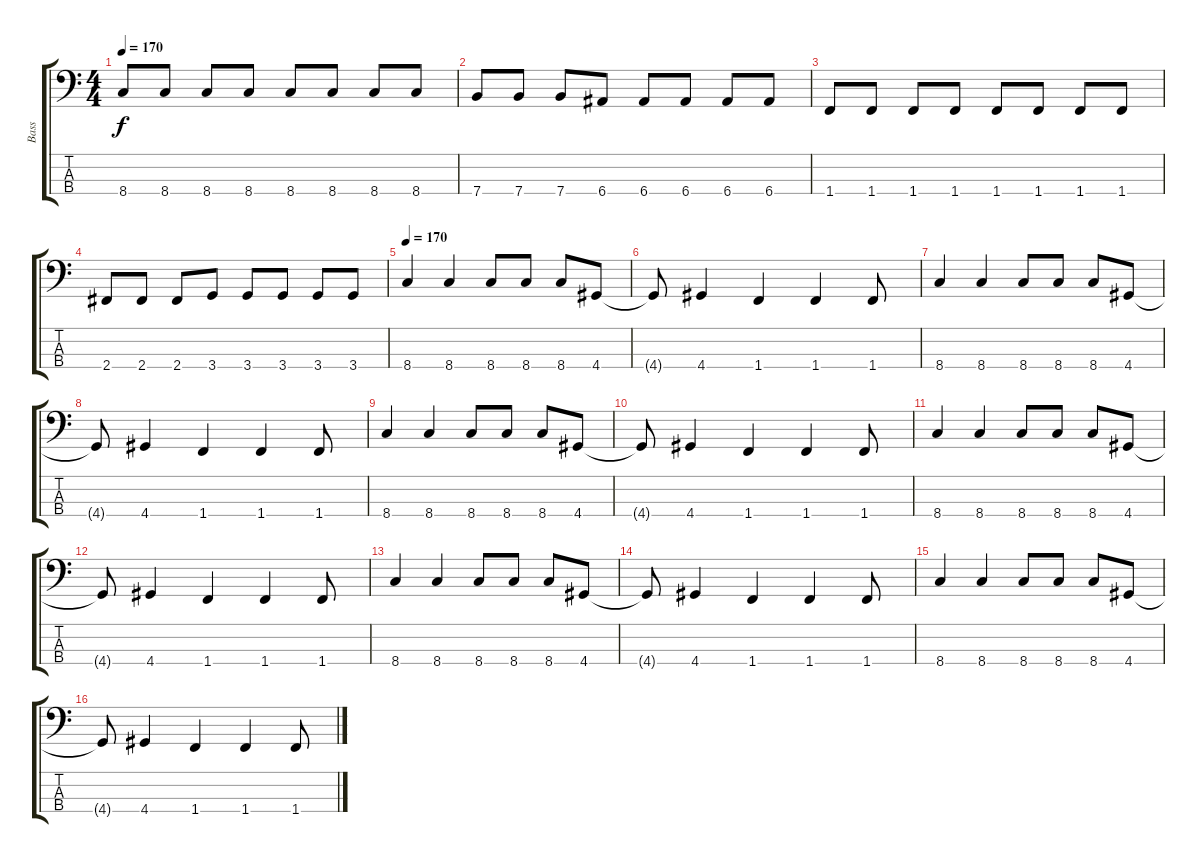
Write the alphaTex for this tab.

\track ("Bass" "Bass") {instrument electricbassfinger}
\staff {score tabs}
\tuning (G2 D2 A1 E1) {hide}
\ts (4 4)
\tempo 170
\clef f4
\ks c
8.4.8{dy f} 8.4.8 8.4.8 8.4.8 8.4.8 8.4.8 8.4.8 8.4.8 |
7.4.8 7.4.8 7.4.8 6.4.8 6.4.8 6.4.8 6.4.8 6.4.8 |
1.4.8 1.4.8 1.4.8 1.4.8 1.4.8 1.4.8 1.4.8 1.4.8 |
2.4.8 2.4.8 2.4.8 3.4.8 3.4.8 3.4.8 3.4.8 3.4.8 |
\tempo 170
8.4.4 8.4.4 8.4.8 8.4.8 8.4.8 4.4.8 |
4.4{t}.8 4.4.4 1.4.4 1.4.4 1.4.8 |
8.4.4 8.4.4 8.4.8 8.4.8 8.4.8 4.4.8 |
4.4{t}.8 4.4.4 1.4.4 1.4.4 1.4.8 |
8.4.4 8.4.4 8.4.8 8.4.8 8.4.8 4.4.8 |
4.4{t}.8 4.4.4 1.4.4 1.4.4 1.4.8 |
8.4.4 8.4.4 8.4.8 8.4.8 8.4.8 4.4.8 |
4.4{t}.8 4.4.4 1.4.4 1.4.4 1.4.8 |
8.4.4 8.4.4 8.4.8 8.4.8 8.4.8 4.4.8 |
4.4{t}.8 4.4.4 1.4.4 1.4.4 1.4.8 |
8.4.4 8.4.4 8.4.8 8.4.8 8.4.8 4.4.8 |
4.4{t}.8 4.4.4 1.4.4 1.4.4 1.4.8
